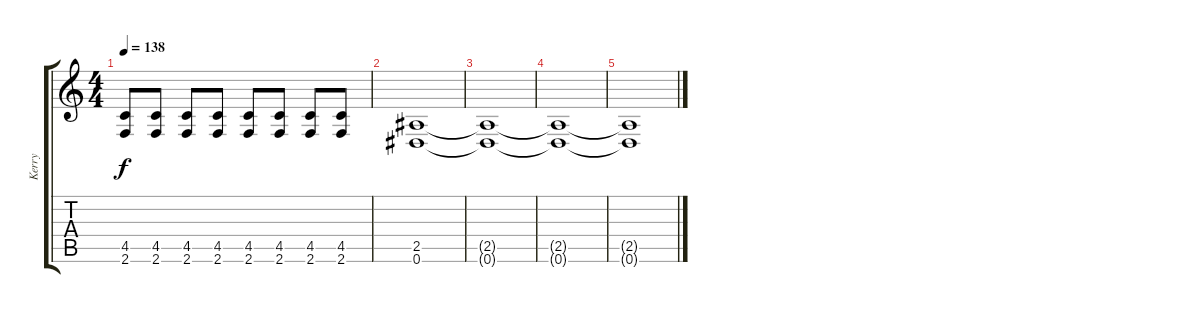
\track ("Kerry" "Kerry") {instrument distortionguitar}
\staff {score tabs}
\tuning (Eb4 Bb3 Gb3 Db3 Ab2 Eb2) {hide}
\ts (4 4)
\tempo 138
\clef g2
\ks c
(4.5 2.6).8{dy f} (4.5 2.6).8 (4.5 2.6).8 (4.5 2.6).8 (4.5 2.6).8 (4.5 2.6).8 (4.5 2.6).8 (4.5 2.6).8 |
(2.5 0.6).1 |
(2.5{t} 0.6{t}).1 |
(2.5{t} 0.6{t}).1 |
(2.5{t} 0.6{t}).1
